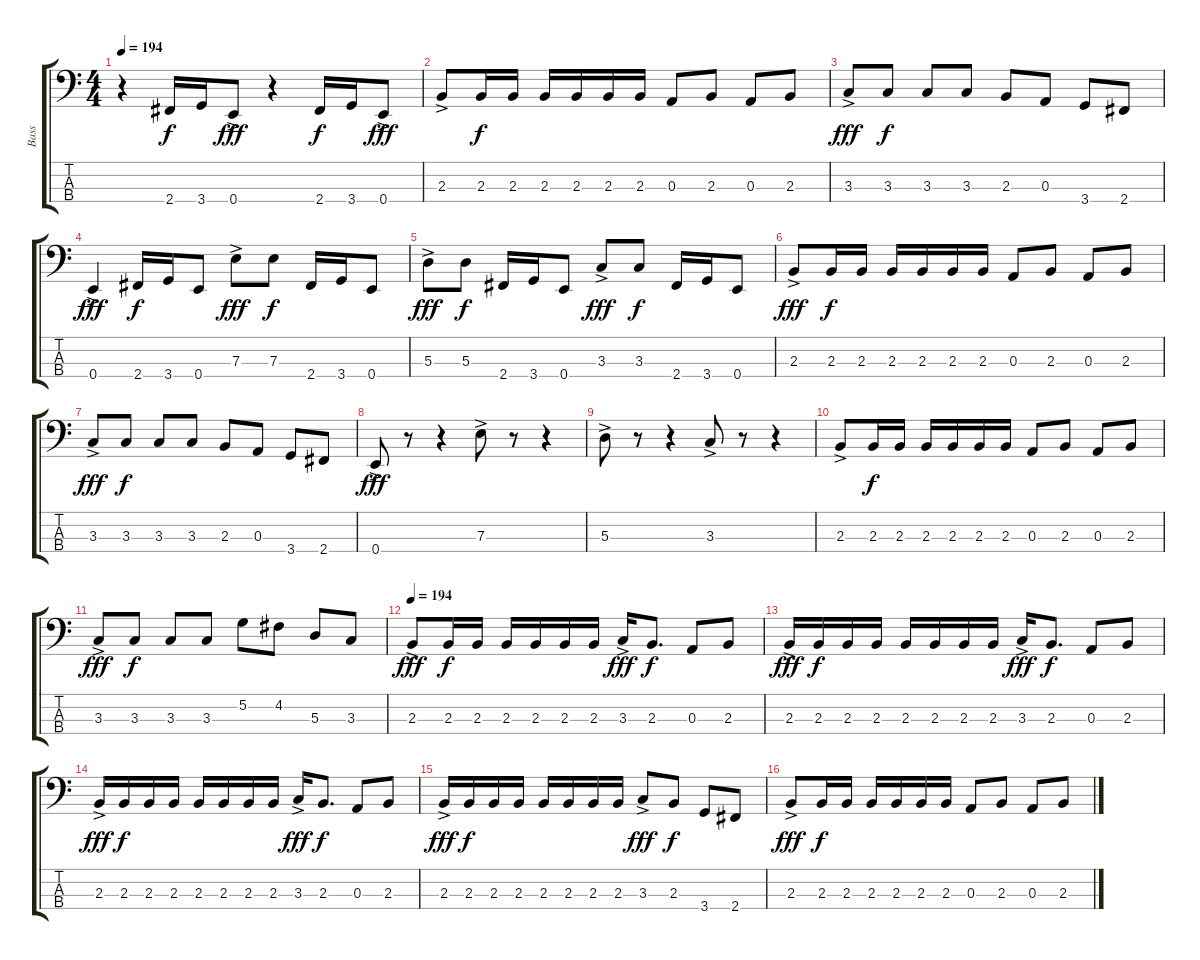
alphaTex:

\track ("Bass" "Bass") {instrument electricbasspick}
\staff {score tabs}
\tuning (G2 D2 A1 E1) {hide}
\ts (4 4)
\tempo 194
\clef f4
\ks c
r.4{dy fff} 2.4.16{dy f} 3.4.16 0.4{ac}.8{dy fff} r.4 2.4.16{dy f} 3.4.16 0.4{ac}.8{dy fff} |
2.3{ac}.8 2.3.16{dy f} 2.3.16 2.3.16 2.3.16 2.3.16 2.3.16 0.3.8 2.3.8 0.3.8 2.3.8 |
3.3{ac}.8{dy fff} 3.3.8{dy f} 3.3.8 3.3.8 2.3.8 0.3.8 3.4.8 2.4.8 |
0.4{ac}.4{dy fff} 2.4.16{dy f} 3.4.16 0.4.8 7.3{ac}.8{dy fff} 7.3.8{dy f} 2.4.16 3.4.16 0.4.8 |
5.3{ac}.8{dy fff} 5.3.8{dy f} 2.4.16 3.4.16 0.4.8 3.3{ac}.8{dy fff} 3.3.8{dy f} 2.4.16 3.4.16 0.4.8 |
2.3{ac}.8{dy fff} 2.3.16{dy f} 2.3.16 2.3.16 2.3.16 2.3.16 2.3.16 0.3.8 2.3.8 0.3.8 2.3.8 |
3.3{ac}.8{dy fff} 3.3.8{dy f} 3.3.8 3.3.8 2.3.8 0.3.8 3.4.8 2.4.8 |
0.4{ac}.8{dy fff} r.8 r.4 7.3{ac}.8 r.8 r.4 |
5.3{ac}.8 r.8 r.4 3.3{ac}.8 r.8 r.4 |
2.3{ac}.8 2.3.16{dy f} 2.3.16 2.3.16 2.3.16 2.3.16 2.3.16 0.3.8 2.3.8 0.3.8 2.3.8 |
3.3{ac}.8{dy fff} 3.3.8{dy f} 3.3.8 3.3.8 5.2.8 4.2.8 5.3.8 3.3.8 |
\tempo 194
2.3{ac}.8{dy fff} 2.3.16{dy f} 2.3.16 2.3.16 2.3.16 2.3.16 2.3.16 3.3{ac}.16{dy fff} 2.3.8{d dy f} 0.3.8 2.3.8 |
2.3{ac}.16{dy fff} 2.3.16{dy f} 2.3.16 2.3.16 2.3.16 2.3.16 2.3.16 2.3.16 3.3{ac}.16{dy fff} 2.3.8{d dy f} 0.3.8 2.3.8 |
2.3{ac}.16{dy fff} 2.3.16{dy f} 2.3.16 2.3.16 2.3.16 2.3.16 2.3.16 2.3.16 3.3{ac}.16{dy fff} 2.3.8{d dy f} 0.3.8 2.3.8 |
2.3{ac}.16{dy fff} 2.3.16{dy f} 2.3.16 2.3.16 2.3.16 2.3.16 2.3.16 2.3.16 3.3{ac}.8{dy fff} 2.3.8{dy f} 3.4.8 2.4.8 |
2.3{ac}.8{dy fff} 2.3.16{dy f} 2.3.16 2.3.16 2.3.16 2.3.16 2.3.16 0.3.8 2.3.8 0.3.8 2.3.8
